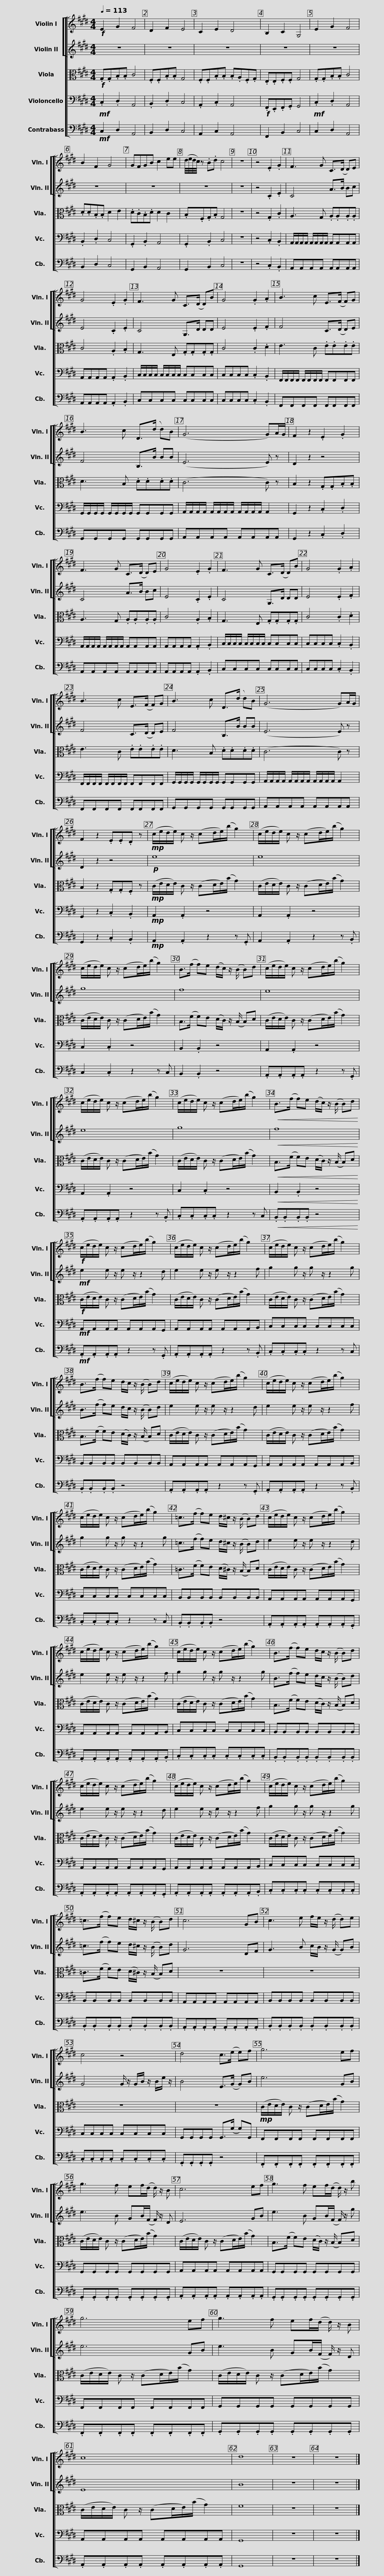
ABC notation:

X:1
%%score [ [ 1 2 ] 3 4 5 ]
L:1/8
Q:1/4=113
M:4/4
I:linebreak $
K:E
V:1 treble
V:2 treble
V:3 alto
V:4 bass
V:5 bass transpose=-12
V:1
!f! E2 G2 F4 | D2 F2 E4 | C2 E2 D4 | B,2 C2 G,4 | E2 G2 F4 | %5
 B2 F2 G4 |$ GFGB c2 ee | (d/4e/4d/4c/4) z .B.d c4 | z8 | z4 .E2 .G2 | %10
 F3 G C>(D D)E | G4 .E2 .G2 |$ F3 G C>(D D)B | G4 .G2 .A2 | B3 c E>(F F)G |$ %15
 B3 c D>(d d)B | (G6 G)A/G/ | F2 z2 .E2 .G2 |$ F3 G C>(D D)E | G4 .E2 .G2 | %20
 F3 G C>(D D)B | G4 .G2 .A2 |$ B3 c E>(F F)G | B3 c D>(d d)B | (G6 G)A/G/ |$ %25
 F2 z2 .E.E.D z |!mp! (c/e/d/e/) c z/ (cd/e/)(b/ g2) | (c/e/d/e/) c z/ (cd/e/)(b/ g2) |$ (c/e/d/e/) c z/ (cd/e/)(b/ g2) | B>(f f)e (d/c/) z/ (B/ B)d | %30
 (c/e/d/e/) c z/ (cd/e/)(b/ g2) |$ (c/e/d/e/) c z/ (cd/e/)(b/ g2) | (c/e/d/e/) c z/ (cd/e/)(b/ g2) |!<(! B>(f f)e (d/c/) z/ (B/ B)d!<)! |$!f! (c/e/d/e/) c z/ (cd/e/)(b/ g2) | %35
 (c/e/d/e/) c z/ (cd/e/)(b/ g2) | (c/e/d/e/) c z/ (cd/e/)(b/ g2) |$ B>(f f)e d/c/ z/ (B/ B)d | (c/e/d/e/) c z/ (cd/e/)(b/ g2) | (c/e/d/e/) c z/ (cd/e/)(b/ g2) |$ %40
 (c/e/d/e/) c z/ (cd/e/)(b/ g2) | =c>(f f)e d/^c/ z/ (B/ B)d | (c/e/d/e/) c z/ (cd/e/)(b/ g2) |$ (c/e/d/e/) c z/ (cd/e/)(b/ g2) | (c/e/d/e/) c z/ (cd/e/)(b/ g2) | %45
 B>(f f)e d/c/ z/ (B/ B)d |$ (c/e/d/e/) c z/ (cd/e/)(b/ g2) | (c/e/d/e/) c z/ (cd/e/)(b/ g2) | (c/e/d/e/) c z/ (cd/e/)(b/ g2) |$ =c>(f f)e d/^c/ z/ (B/ B)d | %50
 c6 GB | c3 e f/e/ z/ (d/ d)e | c4 z4 |$ d4 c>(e e)f | g6 ef | %55
 g3 f ef/(d/ d/) z/ B |$ c6 ef | g3 f ef/(d/ d/) z/ b | g6 ef |$ g3 f ef/(d/ d/) z/ B | %60
 c8 | d8 | z8 | z8 |] %64
V:2
 z8 | z8 | z8 | z8 | z8 | %5
 z8 |$ z8 | z8 | z8 | z4 .C2 .E2 | %10
 C4 A>B Bc | E4 .C2 .E2 |$ C4 G,>D DD | E4 .E2 .F2 | F4 C>(D D)E |$ %15
 F4 B,>B BB | (E6 E) z | D2 z2 z4 |$ C4 A>B Bc | E4 .C2 .E2 | %20
 C4 G,>D DD | E4 .E2 .F2 |$ F4 C>(D D)E | F4 B,>B BB | (E6 E) z |$ %25
 D2 z2 z4 |!p! e8 | e8 |$ g8 | f8 | %30
 e8 |$ e8 | g8 |!<(! f8!<)! |$!mf! e2 e z/ e z/ z2 d | %35
 e2 e z/ e z/ z2 f | g2 g z/ g z/ z2 g |$ B>(f f)e d/c/ z/ (B/ B)d | e2 e z/ e z/ z2 d | e2 e z/ e z/ z2 f |$ %40
 g2 g z/ g z/ z2 g | =c>(f f)e d/^c/ z/ (B/ B)d | e2 e z/ e z/ z2 d |$ e2 e z/ e z/ z2 f | g2 g z/ g z/ z2 g | %45
 B>(f f)e d/c/ z/ (B/ B)d |$ e2 e z/ e z/ z2 d | e2 e z/ e z/ z2 f | g2 g z/ g z/ z2 g |$ =c>(f f)e d/^c/ z/ (B/ B)d | %50
 G6 DF | G3 B c/B/ z/ (G/ G)B | G4 G/ z/ G/B/ z/ B/e/ z/ |$ B4 E>(G G)B | e6 GB | %55
 e3 B GB/(F/ F/) z/ D |$ E6 GB | e3 B GB/(F/ F/) z/ g | e6 GB |$ e3 B GB/(F/ F/) z/ D | %60
 E8 | B8 | z8 | z8 |] %64
V:3
!f! .G,.G,.B,.B, C4 | .F,.F,.B,.B, G,4 | .F,.F,.B,.B, .B,.A,.F,.G, | .E,.E,.F,.F, G,4 | .G,.G,.B,.B, C4 | %5
 .D.D.B,.B, D2 E2 |$ .D.C.B,.D D2 C2 | .B,.F,.G,.B, G,4 | z8 | z4 .G,2 .C2 | %10
 A,3 G, .A,.A,.A,.A, | C4 .A,2 .B,2 |$ G,3 E, .G,.G,.G,.G, | C4 .C2 .D2 | E3 C .E.E.E.E |$ %15
 D3 B, .D.D.D.D | (C6 C) z | B,2 z2 .G,.G,.B,.B, |$ A,3 G, .A,.A,.A,.A, | C4 .A,2 .B,2 | %20
 G,3 E, .G,.G,.G,.G, | C4 .C2 .D2 |$ E3 C .E.E.E.E | D3 B, .D.D.D.D | (C6 C) z |$ %25
 B,2 z2 .G,.G,.F, z |!mp! (C/E/D/E/) C z/ (CD/E/)(B/ G2) | (C/E/D/E/) C z/ (CD/E/)(B/ G2) |$ (C/E/D/E/) C z/ (CD/E/)(B/ G2) | B,>(F F)E (D/C/) z/ (B,/ B,)D | %30
 (C/E/D/E/) C z/ (CD/E/)(B/ G2) |$ (C/E/D/E/) C z/ (CD/E/)(B/ G2) | (C/E/D/E/) C z/ (CD/E/)(B/ G2) |!<(! B,>(F F)E (D/C/) z/ (B,/ B,)D!<)! |$!f! (C/E/D/E/) C z/ (CD/E/)(B/ G2) | %35
 (C/E/D/E/) C z/ (CD/E/)(B/ G2) | (C/E/D/E/) C z/ (CD/E/)(B/ G2) |$ B,>(F F)E (D/C/) z/ (B,/ B,)D | (C/E/D/E/) C z/ (CD/E/)(B/ G2) | (C/E/D/E/) C z/ (CD/E/)(B/ G2) |$ %40
 (C/E/D/E/) C z/ (CD/E/)(B/ G2) | =C>(F F)E (D/^C/) z/ (B,/ B,)D | (C/E/D/E/) C z/ (CD/E/)(B/ G2) |$ (C/E/D/E/) C z/ (CD/E/)(B/ G2) | (C/E/D/E/) C z/ (CD/E/)(B/ G2) | %45
 B,>(F F)E (D/C/) z/ (B,/ B,)D |$ (C/E/D/E/) C z/ (CD/E/)(B/ G2) | (C/E/D/E/) C z/ (CD/E/)(B/ G2) | (C/E/D/E/) C z/ (CD/E/)(B/ G2) |$ =C>(F F)E (D/^C/) z/ (B,/ B,)D | %50
 z8 | z8 | z8 |$ z8 |!mp! (C/E/D/E/) C z/ (CD/E/)(B/ G2) | %55
 (C/E/D/E/) C z/ (CD/E/)(B/ G2) |$ (C/E/D/E/) C z/ (CD/E/)(B/ G2) | B,>(F F)E (D/C/) z/ (B,/ B,)D | (C/E/D/E/) C z/ (CD/E/)(B/ G2) |$ (C/E/D/E/) C z/ (CD/E/)(B/ G2) | %60
 (C/E/D/E/) C z/ (CD/E/)(B/ G2) | F8 | z8 | z8 |] %64
V:4
!mf! .C,2 .D,2 A,,4 | .B,,2 .D,2 C,4 | .A,,2 .C,2 A,,4 |!f! .F,,.E,,.F,,.G,, G,,4 |!mf! .C,2 .D,2 A,,4 | %5
 .B,,2 .D,2 C,4 |$ .G,,2 .B,,2 A,,4 | .G,,2 .B,,2 C,4 | z8 | z4 .C,2 .B,,2 | %10
 A,,/A,,/A,,/A,,/ A,,/A,,/A,,/A,,/ A,,A,,A,,A,, | A,,A,,A,,A,, .A,,2 .B,,2 |$ C,/C,/C,/C,/ C,/C,/C,/C,/ C,C,C,C, | C,C,C,C, .C,2 .B,,2 | F,,/F,,/F,,/F,,/ F,,/F,,/F,,/F,,/ F,,F,,F,,F,, |$ %15
 G,,/G,,/G,,/G,,/ G,,/G,,/G,,/G,,/ G,,G,,G,,G,, | A,,/A,,/A,,/A,,/ A,,/A,,/A,,/A,,/ A,,/A,,/A,,/A,,/ A,,2 | G,,2 z2 .C,2 .D,2 |$ A,,/A,,/A,,/A,,/ A,,/A,,/A,,/A,,/ A,,A,,A,,A,, | A,,A,,A,,A,, .A,,2 .B,,2 | %20
 C,/C,/C,/C,/ C,/C,/C,/C,/ C,C,C,C, | C,C,C,C, .C,2 .B,,2 |$ F,,/F,,/F,,/F,,/ F,,/F,,/F,,/F,,/ F,,F,,F,,F,, | G,,/G,,/G,,/G,,/ G,,/G,,/G,,/G,,/ G,,G,,G,,G,, | A,,/A,,/A,,/A,,/ A,,/A,,/A,,/A,,/ A,,/A,,/A,,/A,,/ A,,2 |$ %25
 G,,2 z2 .C,2 .B,,2 |!mp! A,,2 .A,,2 z4 | A,,2 .A,,2 z4 |$ C,2 .C,2 z4 | B,,2 .B,,2 z4 | %30
 A,,2 .A,,2 z4 |$ A,,2 .A,,2 z4 | C,2 .C,2 z4 |!<(! B,,2 .B,,2 z4!<)! |$!mf! A,,A,,A,,A,, A,,A,,A,,G,, | %35
 A,,A,,A,,A,, A,,A,,A,,B,, | C,C,C,C, C,C,C,C, |$ B,,B,,B,,B,, B,,B,,B,,B,, | A,,A,,A,,A,, A,,A,,A,,G,, | A,,A,,A,,A,, A,,A,,A,,B,, |$ %40
 C,C,C,C, C,C,C,C, | B,,B,,B,,B,, B,,B,,B,,B,, | A,,A,,A,,A,, A,,A,,A,,G,, |$ A,,A,,A,,A,, A,,A,,A,,B,, | C,C,C,C, C,C,C,C, | %45
 B,,B,,B,,B,, B,,B,,B,,B,, |$ A,,A,,A,,A,, A,,A,,A,,G,, | A,,A,,A,,A,, A,,A,,A,,B,, | C,C,C,C, C,C,C,C, |$ B,,B,,B,,B,, B,,B,,B,,B,, | %50
 A,,A,,A,,A,, A,,A,,A,,A,, | B,,B,,B,,B,, B,,B,,B,,B,, | C,C,C,C, C,C,C,C, |$ G,,G,,G,,G,, G,,>(G, G,)G,, | F,,F,,F,,F,, F,,F,,F,,F,, | %55
 G,,G,,G,,G,, G,,G,,G,,G,, |$ A,,A,,A,,A,, A,,A,,A,,A,, | G,,G,,G,,G,, G,,G,,G,,G,, | F,,F,,F,,F,, F,,F,,F,,F,, |$ G,,G,,G,,G,, G,,G,,G,,G,, | %60
 A,,A,,A,,A,, A,,A,,A,,A,, | G,,8 | z8 | z8 |] %64
V:5
!mf! C,2 D,2 A,,4 | B,,2 D,2 C,4 | A,,2 C,2 A,,4 | F,,2 B,,2 C,4 | C,2 D,2 A,,4 | %5
 B,,2 D,2 C,4 |$ G,,2 B,,2 A,,4 | G,,2 B,,2 C,4 | z8 | z4 .C,2 .B,,2 | %10
 A,,A,,A,,A,, A,,A,,A,,A,, | A,,A,,A,,A,, .A,,2 .B,,2 |$ C,C,C,C, C,C,C,C, | C,C,C,C, .C,2 .B,,2 | F,,F,,F,,F,, F,,F,,F,,F,, |$ %15
 G,,G,,G,,G,, G,,G,,G,,G,, | A,,A,,A,,A,, A,,A,,A,,A,, | G,,2 z2 .C,2 .D,2 |$ A,,A,,A,,A,, A,,A,,A,,A,, | A,,A,,A,,A,, .A,,2 .B,,2 | %20
 C,C,C,C, C,C,C,C, | C,C,C,C, .C,2 .B,,2 |$ F,,F,,F,,F,, F,,F,,F,,F,, | G,,G,,G,,G,, G,,G,,G,,G,, | A,,A,,A,,A,, A,,A,,A,,A,, |$ %25
 G,,2 z2 .C,2 .B,,2 |!mp! A,,2 .A,,2 z2 z .G,, | A,,2 .A,,2 z2 z .B,, |$ C,2 .C,2 z2 z C, | B,,2 .B,,2 z4 | %30
 .A,,.A,,.A,,.A,, z2 z .G,, |$ .A,,.A,,.A,,.A,, z2 z .B,, | .C,.C,.C,.C, z2 z C, |!<(! .B,,.B,,.B,,.B,, z4!<)! |$!mf! .A,,.A,,.A,,.A,, z2 z .G,, | %35
 .A,,.A,,.A,,.A,, z2 z .B,, | .C,.C,.C,.C, z2 z C, |$ .B,,.B,,.B,,.B,, z4 | .A,,.A,,.A,,.A,, z2 z .G,, | .A,,.A,,.A,,.A,, z2 z .B,, |$ %40
 .C,.C,.C,.C, z2 z C, | .B,,.B,,.B,,.B,, z4 | .A,,.A,,.A,,.A,, .A,,.A,,.A,,.G,, |$ .A,,.A,,.A,,.A,, .A,,.A,,.A,,.B,, | .C,.C,.C,.C, .C,.C,.C,.C, | %45
 .B,,.B,,.B,,.B,, .B,,.B,,.B,,.B,, |$ .A,,.A,,.A,,.A,, .A,,.A,,.A,,.G,, | .A,,.A,,.A,,.A,, .A,,.A,,.A,,.B,, | .C,.C,.C,.C, .C,.C,.C,.C, |$ .B,,.B,,.B,,.B,, .B,,.B,,.B,,.B,, | %50
 .A,,.A,,.A,,.A,, .A,,.A,,.A,,.A,, | .B,,.B,,.B,,.B,, .B,,.B,,.B,,.B,, | .C,.C,.C,.C, .C,.C,.C,.C, |$ .G,,.G,,.G,,.G,, z4 | .F,,.F,,.F,,.F,, .F,,.F,,.F,,.F,, | %55
 .G,,.G,,.G,,.G,, .G,,.G,,.G,,.G,, |$ .A,,.A,,.A,,.A,, .A,,.A,,.A,,.A,, | .G,,.G,,.G,,.G,, .G,,.G,,.G,,.G,, | .F,,.F,,.F,,.F,, .F,,.F,,.F,,.F,, |$ .G,,.G,,.G,,.G,, .G,,.G,,.G,,.G,, | %60
 .A,,.A,,.A,,.A,, .A,,.A,,.A,,.A,, | G,,8 | z8 | z8 |] %64
